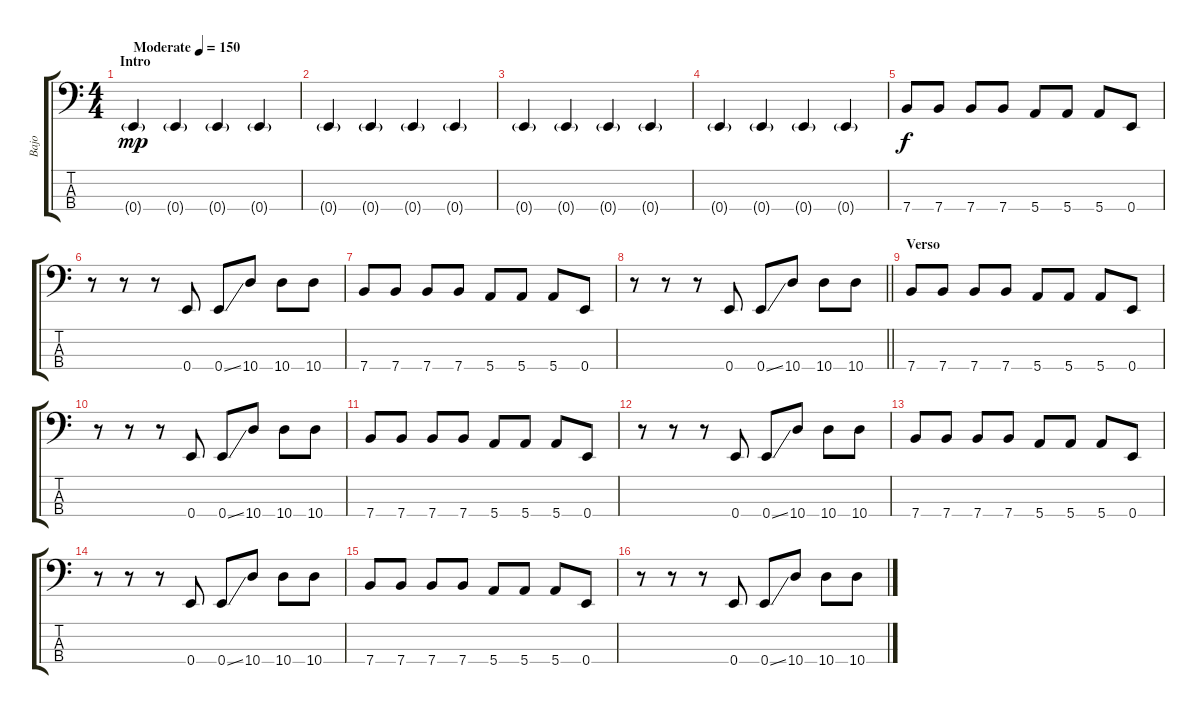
\track ("Bajo" "Bajo") {instrument electricbasspick}
\staff {score tabs}
\tuning (G2 D2 A1 E1) {hide}
\ts (4 4)
\section ("" "Intro")
\tempo (150 "Moderate")
\clef f4
\ks c
0.4{g}.4{dy mp instrument electricbasspick} 0.4{g}.4 0.4{g}.4 0.4{g}.4 |
0.4{g}.4 0.4{g}.4 0.4{g}.4 0.4{g}.4 |
0.4{g}.4 0.4{g}.4 0.4{g}.4 0.4{g}.4 |
0.4{g}.4 0.4{g}.4 0.4{g}.4 0.4{g}.4 |
7.4.8{dy f} 7.4.8 7.4.8 7.4.8 5.4.8 5.4.8 5.4.8 0.4.8 |
r.8 r.8 r.8 0.4.8 0.4{ss}.8 10.4.8 10.4.8 10.4.8 |
7.4.8 7.4.8 7.4.8 7.4.8 5.4.8 5.4.8 5.4.8 0.4.8 |
\barLineRight lightlight
r.8 r.8 r.8 0.4.8 0.4{ss}.8 10.4.8 10.4.8 10.4.8 |
\section ("" "Verso")
7.4.8 7.4.8 7.4.8 7.4.8 5.4.8 5.4.8 5.4.8 0.4.8 |
r.8 r.8 r.8 0.4.8 0.4{ss}.8 10.4.8 10.4.8 10.4.8 |
7.4.8 7.4.8 7.4.8 7.4.8 5.4.8 5.4.8 5.4.8 0.4.8 |
r.8 r.8 r.8 0.4.8 0.4{ss}.8 10.4.8 10.4.8 10.4.8 |
7.4.8 7.4.8 7.4.8 7.4.8 5.4.8 5.4.8 5.4.8 0.4.8 |
r.8 r.8 r.8 0.4.8 0.4{ss}.8 10.4.8 10.4.8 10.4.8 |
7.4.8 7.4.8 7.4.8 7.4.8 5.4.8 5.4.8 5.4.8 0.4.8 |
r.8 r.8 r.8 0.4.8 0.4{ss}.8 10.4.8 10.4.8 10.4.8
